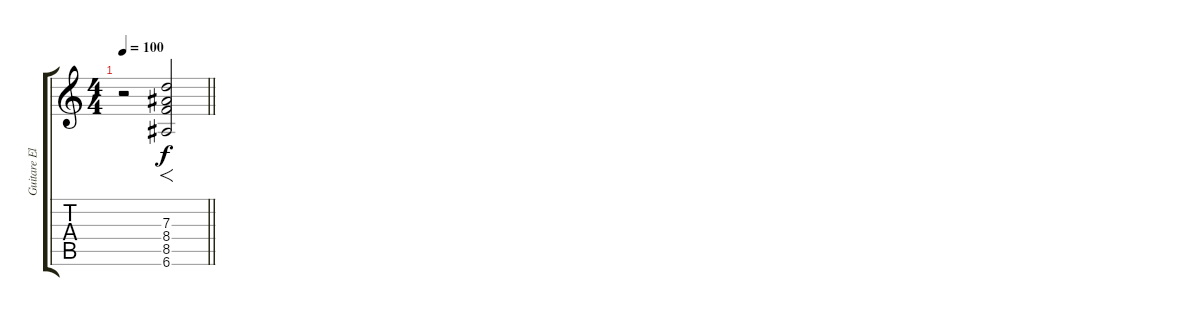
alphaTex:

\track ("Guitare El." "Guitare El") {instrument overdrivenguitar}
\staff {score tabs}
\tuning (E4 B3 G3 D3 A2 E2) {hide}
\ts (4 4)
\tempo 100
\clef g2
\barLineRight lightlight
\ks c
r.2{dy mf volume 14} (7.3 8.4 8.5 6.6).2{f dy f}
